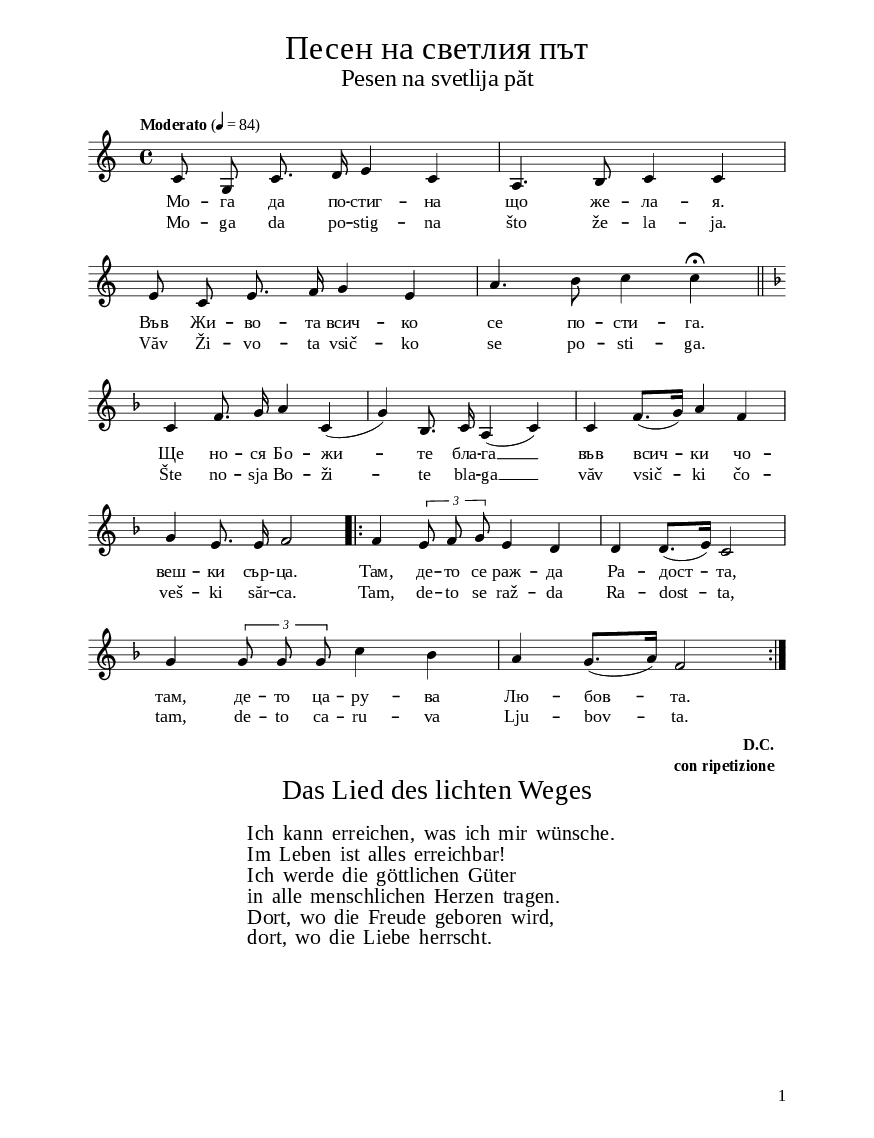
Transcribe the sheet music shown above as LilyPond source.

\version "2.24.2"

% include paper part and global functions
\include "include/globals.ily"

\bookpart {
  \label #'ref115
  \tocItem \markup "Песен на светлия път – Pesen na svetlija păt"
  \include "include/bookpart-paper.ily"
  \score {
    \include "include/score-layout.ily"



    \new Voice \relative c' {
      \clef treble
      \key c \major
      \time 4/4
      \tempoFunc "Moderato" 4 "84"
      \autoBeamOff
      c8 g8 c8. d16 e4 c4 | a4.  b8 c4 c4 | \break


      e8 c8 e8. f16   g4 e4 |  a4. b8  c4 c4 \fermata \bar "||" \break


      \key f \major c,4 f8. g16 a4 c,4 (| g'4) bes,8. c16  a4 ( c4 ) | c4 \autoBeamOn f8. ( g16 ) a4 f4 |  \break


      \autoBeamOff g4 e8. e16  f2 |

      \bar ".|:" f4  \tuplet 3/2  { e8 f8 g8 } e4 d4  | d4 \autoBeamOn d8. ( e16 ) c2 | \break

      g'4  \autoBeamOff \tuplet 3/2 { g8 g8 g8 } c4 bes4 | a4 g8. ( [a16] )  f2  \break
      \bar ":|."

    }

    \addlyrics {
      Мо  --  га   да
      по  --  стиг  --  на   що   же  --  ла  --  я.   Във   Жи  --  во
      --  та   всич  --  ко   се   по  --  сти  --  га.   Ще   но  --  ся
      Бо  --  жи --  те   бла  --  га __   във   всич  --  ки   чо
      --  веш  --  ки   "сър-"  --  ца.   Там,   де  --  то   се   раж  --
      да   Ра  --  дост  --  та,   там,   де  --  то   ца  --  ру  --
      ва   Лю  --  бов  --  та.
    }
    \addlyrics {
      Mo  --  ga   da
      po  --  stig  --  na   što   že  --  la  --  ja.   Văv   Ži  --  vo
      --  ta   vsič  --  ko   se   po  --  sti  --  ga.   Šte   no  --  sja
      Bo  --  ži --  te   bla  --  ga __  văv   vsič  --  ki   čo
      --  veš  --  ki   săr  --  ca.   Tam,   de  --  to   se   raž  --
      da   Ra  --  dost  --  ta,   tam,   de  --  to   ca  --  ru  --
      va   Lju  --  bov  --  ta.
    }

    \header {
      title = \titleFunc "Песен на светлия път" "Pesen na svetlija păt"
    }

    \midi{}
  } % score


  \markup \dc-two "D.C.""con ripetizione"



  % include foreign translation(s) of the song


  \version "2.24.2"

\markup \fill-line { \fontsize #deTitleFontSize "Das Lied des lichten Weges" }
\markup \null
\markup \null
\markup \fontsize #deCoupletFontSize {
  \hspace #14
  \override #`(baseline-skip . ,deCoupletBaselineSkip)

  \column {
  

\line { " "Ich kann erreichen, was ich mir wünsche.  }

\line { " "Im Leben ist alles erreichbar! }

\line { " "Ich werde die göttlichen Güter  }

\line { " "in alle menschlichen Herzen tragen. }

\line { " "Dort, wo die Freude geboren wird,  }

\line { " "dort, wo die Liebe herrscht. }

  }
}


} % bookpart
